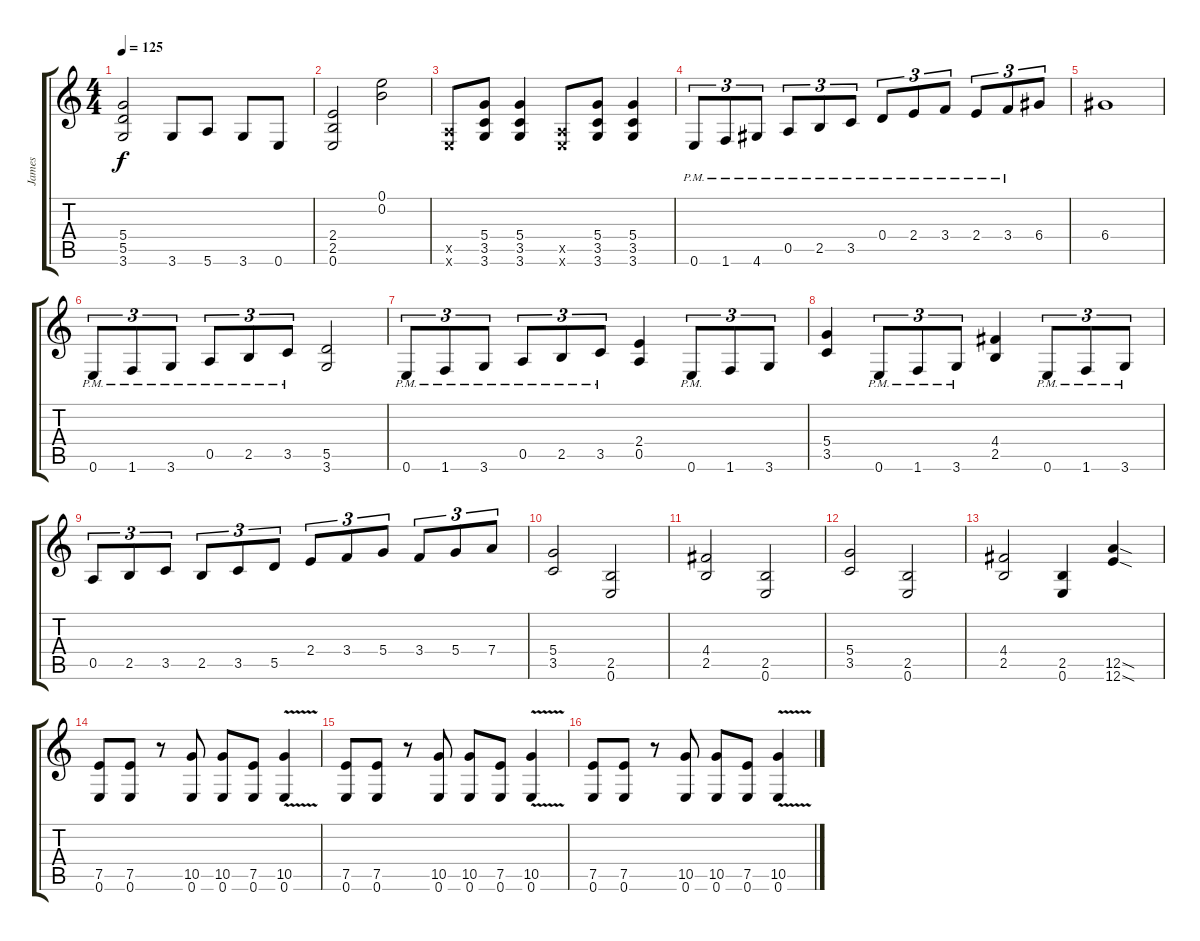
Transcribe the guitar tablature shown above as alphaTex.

\track ("James" "James") {instrument distortionguitar}
\staff {score tabs}
\tuning (E4 B3 G3 D3 A2 E2) {hide}
\ts (4 4)
\tempo 125
\clef g2
\ks c
(5.4 5.5 3.6).2{dy f} 3.6.8 5.6.8 3.6.8 0.6.8 |
(2.4 2.5 0.6).2 (0.1 0.2).2 |
(0.5{x} 0.6{x}).8 (5.4 3.5 3.6).8 (5.4 3.5 3.6).4 (0.5{x} 0.6{x}).8 (5.4 3.5 3.6).8 (5.4 3.5 3.6).4 |
0.6{pm}.8{tu (3 2)} 1.6{pm}.8{tu (3 2)} 4.6{pm}.8{tu (3 2)} 0.5{pm}.8{tu (3 2)} 2.5{pm}.8{tu (3 2)} 3.5{pm}.8{tu (3 2)} 0.4{pm}.8{tu (3 2)} 2.4{pm}.8{tu (3 2)} 3.4{pm}.8{tu (3 2)} 2.4{pm}.8{tu (3 2)} 3.4{pm}.8{tu (3 2)} 6.4.8{tu (3 2)} |
6.4.1 |
0.6{pm}.8{tu (3 2)} 1.6{pm}.8{tu (3 2)} 3.6{pm}.8{tu (3 2)} 0.5{pm}.8{tu (3 2)} 2.5{pm}.8{tu (3 2)} 3.5{pm}.8{tu (3 2)} (5.5 3.6).2 |
0.6{pm}.8{tu (3 2)} 1.6{pm}.8{tu (3 2)} 3.6{pm}.8{tu (3 2)} 0.5{pm}.8{tu (3 2)} 2.5{pm}.8{tu (3 2)} 3.5{pm}.8{tu (3 2)} (2.4 0.5).4 0.6{pm}.8{tu (3 2)} 1.6.8{tu (3 2)} 3.6.8{tu (3 2)} |
(5.4 3.5).4 0.6{pm}.8{tu (3 2)} 1.6{pm}.8{tu (3 2)} 3.6{pm}.8{tu (3 2)} (4.4 2.5).4 0.6{pm}.8{tu (3 2)} 1.6{pm}.8{tu (3 2)} 3.6{pm}.8{tu (3 2)} |
0.5.8{tu (3 2)} 2.5.8{tu (3 2)} 3.5.8{tu (3 2)} 2.5.8{tu (3 2)} 3.5.8{tu (3 2)} 5.5.8{tu (3 2)} 2.4.8{tu (3 2)} 3.4.8{tu (3 2)} 5.4.8{tu (3 2)} 3.4.8{tu (3 2)} 5.4.8{tu (3 2)} 7.4.8{tu (3 2)} |
(5.4 3.5).2 (2.5 0.6).2 |
(4.4 2.5).2 (2.5 0.6).2 |
(5.4 3.5).2 (2.5 0.6).2 |
(4.4 2.5).2 (2.5 0.6).4 (12.5{sod} 12.6{sod}).4 |
(7.5 0.6).8 (7.5 0.6).8 r.8 (10.5 0.6).8 (10.5 0.6).8 (7.5 0.6).8 (10.5{v} 0.6).4 |
(7.5 0.6).8 (7.5 0.6).8 r.8 (10.5 0.6).8 (10.5 0.6).8 (7.5 0.6).8 (10.5{v} 0.6).4 |
(7.5 0.6).8 (7.5 0.6).8 r.8 (10.5 0.6).8 (10.5 0.6).8 (7.5 0.6).8 (10.5{v} 0.6).4
